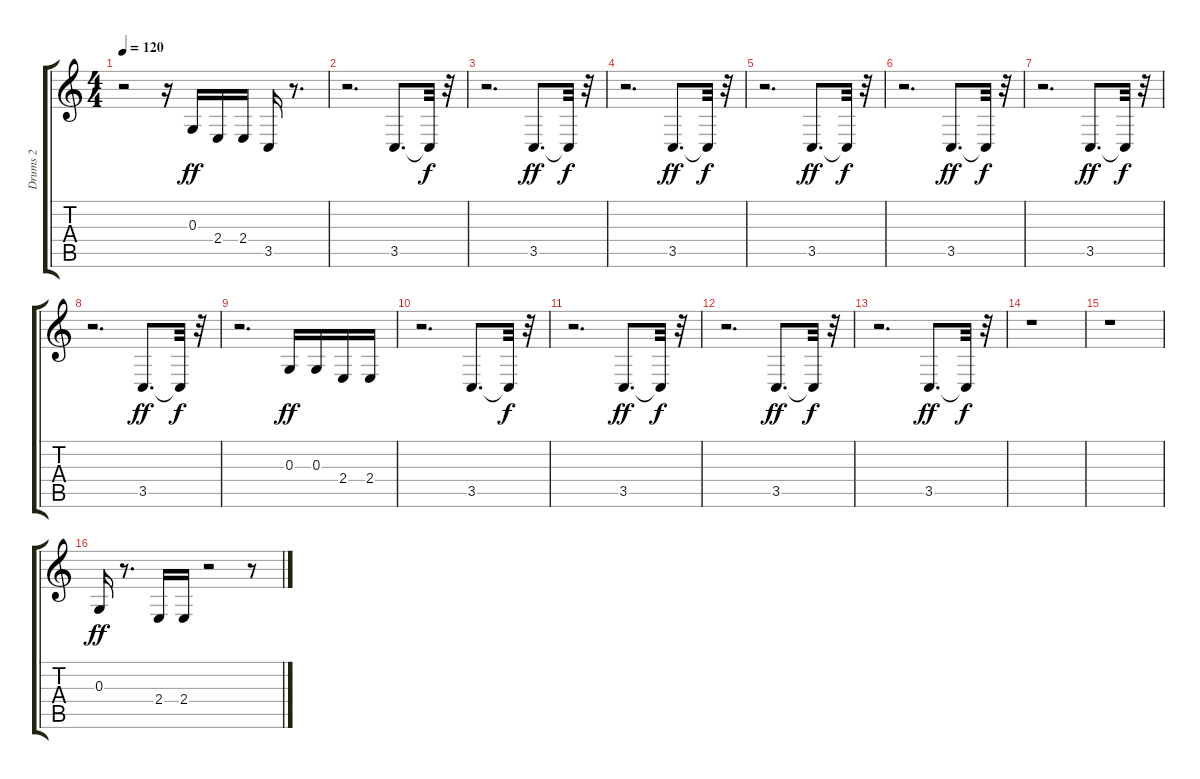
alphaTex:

\track ("Drums 2" "Drums 2") {instrument synthdrum}
\staff {score tabs}
\tuning (E4 B3 G3 D3 A2 E2) {hide}
\ts (4 4)
\tempo 120
\clef g2
\ks c
r.2{dy f} r.16 0.3.16{dy ff} 2.4.16 2.4.16 3.5.16 r.8{d} |
r.2{d} 3.5.8{d} 3.5{t}.32{dy f} r.32 |
r.2{d} 3.5.8{d dy ff} 3.5{t}.32{dy f} r.32 |
r.2{d} 3.5.8{d dy ff} 3.5{t}.32{dy f} r.32 |
r.2{d} 3.5.8{d dy ff} 3.5{t}.32{dy f} r.32 |
r.2{d} 3.5.8{d dy ff} 3.5{t}.32{dy f} r.32 |
r.2{d} 3.5.8{d dy ff} 3.5{t}.32{dy f} r.32 |
r.2{d} 3.5.8{d dy ff} 3.5{t}.32{dy f} r.32 |
r.2{d} 0.3.16{dy ff} 0.3.16 2.4.16 2.4.16 |
r.2{d} 3.5.8{d} 3.5{t}.32{dy f} r.32 |
r.2{d} 3.5.8{d dy ff} 3.5{t}.32{dy f} r.32 |
r.2{d} 3.5.8{d dy ff} 3.5{t}.32{dy f} r.32 |
r.2{d} 3.5.8{d dy ff} 3.5{t}.32{dy f} r.32 |
r.1 |
r.1 |
0.3.16{dy ff} r.8{d} 2.4.16 2.4.16 r.2 r.8
